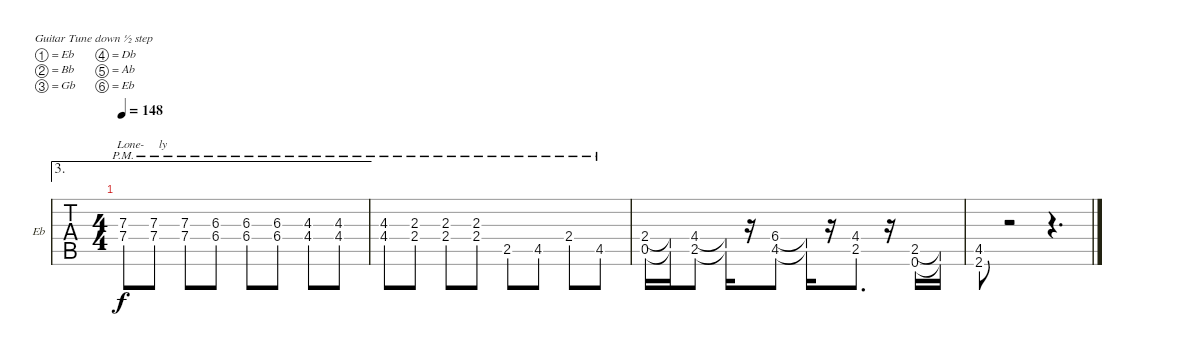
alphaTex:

\defaultSystemsLayout 4
\bracketExtendMode nobrackets
\firstSystemTrackNameOrientation horizontal
\otherSystemsTrackNameOrientation horizontal
\defaultBarNumberDisplay FirstOfSystem
\track ("Lead" "Eb") {instrument distortionguitar}
\staff {tabs}
\tuning (Eb4 Bb3 Gb3 Db3 Ab2 Eb2)
\ae 3
\ts (4 4)
\tempo 148
\clef g2
\ks c
(7.3{pm} 7.4).8{lyrics (0 "") lyrics (1 "") lyrics (2 "") lyrics (3 "") lyrics (4 "     Lone-") dy f} (7.3{pm} 7.4).8{lyrics (0 "") lyrics (1 "") lyrics (2 "") lyrics (3 "") lyrics (4 "      ly")} (7.3{pm} 7.4).8 (6.3{pm} 6.4).8 (6.3{pm} 6.4).8 (6.3{pm} 6.4).8 (4.3{pm} 4.4).8 (4.3{pm} 4.4).8 |
(4.3{pm} 4.4).8 (2.3{pm} 2.4).8 (2.3{pm} 2.4).8 (2.3{pm} 2.4).8 2.5{pm}.8 4.5{pm}.8 2.4{pm}.8 4.5{pm}.8 |
(0.5 2.4).16{lyrics (0 "") lyrics (1 "") lyrics (2 "") lyrics (3 "") lyrics (4 "")} (0.5{t} 2.4{t}).16{lyrics (0 "") lyrics (1 "") lyrics (2 "") lyrics (3 "") lyrics (4 "")} (2.5 4.4).8{lyrics (0 "") lyrics (1 "") lyrics (2 "") lyrics (3 "") lyrics (4 "")} (2.5{t} 4.4{t}).16{lyrics (0 "") lyrics (1 "") lyrics (2 "") lyrics (3 "") lyrics (4 "")} r.16 (4.5 6.4).8{lyrics (0 "") lyrics (1 "") lyrics (2 "") lyrics (3 "") lyrics (4 "")} (4.5{t} 6.4{t}).16{lyrics (0 "") lyrics (1 "") lyrics (2 "") lyrics (3 "") lyrics (4 "")} r.16 (2.5 4.4).8{d lyrics (0 "") lyrics (1 "") lyrics (2 "") lyrics (3 "") lyrics (4 "")} r.16 (0.6 2.5).16{lyrics (0 "") lyrics (1 "") lyrics (2 "") lyrics (3 "") lyrics (4 "")} (0.6{t} 2.5{t}).16{lyrics (0 "") lyrics (1 "") lyrics (2 "") lyrics (3 "") lyrics (4 "")} |
(4.5 2.6).8{lyrics (0 "") lyrics (1 "") lyrics (2 "") lyrics (3 "") lyrics (4 "")} r.2 r.4{d}
